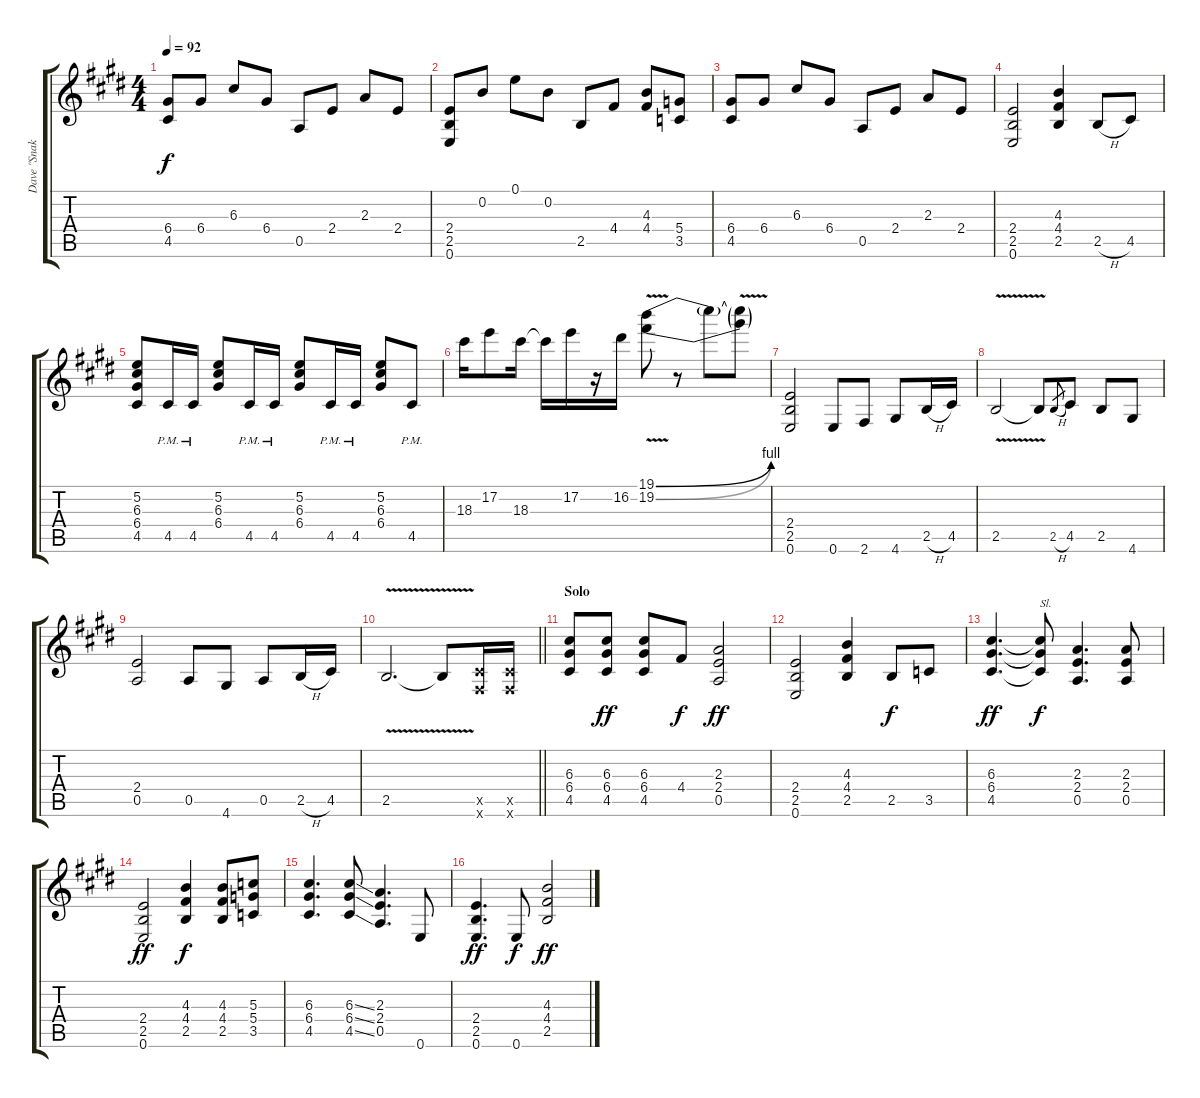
\track ("Dave \"Snake\" Sabo" "Dave \"Snak") {instrument overdrivenguitar}
\staff {score tabs}
\tuning (E4 B3 G3 D3 A2 E2) {hide}
\ts (4 4)
\tempo 92
\clef g2
\ks e
(6.4 4.5).8{dy f} 6.4.8 6.3.8 6.4.8 0.5.8 2.4.8 2.3.8 2.4.8 |
(2.4 2.5 0.6).8 0.2.8 0.1.8 0.2.8 2.5.8 4.4.8 (4.3 4.4).8 (5.4 3.5).8 |
(6.4 4.5).8 6.4.8 6.3.8 6.4.8 0.5.8 2.4.8 2.3.8 2.4.8 |
(2.4 2.5 0.6).2 (4.3 4.4 2.5).4 2.5{h}.8 4.5.8 |
(5.2 6.3 6.4 4.5).8 4.5{pm}.16 4.5{pm}.16 (5.2 6.3 6.4).8 4.5{pm}.16 4.5{pm}.16 (5.2 6.3 6.4).8 4.5{pm}.16 4.5{pm}.16 (5.2 6.3 6.4).8 4.5{pm}.8 |
18.3.16{volume 16 instrument overdrivenguitar} 17.2.8 18.3.16 18.3{t}.16 17.2.16 r.16 16.2.16 (19.1{be (bend 0 0 60 4)} 19.2{be (bend 0 0 60 4) v}).8 r.8 19.1{t}.8 (19.1{t} 19.2{t}).8 |
(2.4 2.5 0.6).2{volume 13 instrument overdrivenguitar} 0.6.8 2.6.8 4.6.8 2.5{h}.16 4.5.16 |
2.5{v}.2 2.5{t}.8 2.5{h}.8{gr} 4.5.8 2.5.8 4.6.8 |
(2.4 0.5).2 0.5.8 4.6.8 0.5.8 2.5{h}.16 4.5.16 |
\barLineRight lightlight
2.5{v}.2{d volume 9} 2.5{t}.8 (4.5{x} 2.6{x}).16 (4.5{x} 2.6{x}).16 |
\section ("" "Solo")
(6.3 6.4 4.5).8 (6.3 6.4 4.5).8{dy ff} (6.3 6.4 4.5).8 4.4.8{dy f} (2.3 2.4 0.5).2{dy ff} |
(2.4 2.5 0.6).2 (4.3 4.4 2.5).4 2.5.8{dy f} 3.5.8 |
(6.3 6.4 4.5).4{d dy ff} (6.3{t} 6.4{t} 4.5{t}).8{txt "Sl." dy f} (2.3 2.4 0.5).4{d} (2.3 2.4 0.5).8 |
(2.4 2.5 0.6).2{dy ff} (4.3 4.4 2.5).4{dy f} (4.3 4.4 2.5).8 (5.3 5.4 3.5).8 |
(6.3 6.4 4.5).4{d} (6.3{ss} 6.4{ss} 4.5{ss}).8 (2.3 2.4 0.5).4{d} 0.6.8 |
(2.4 2.5 0.6).4{d dy ff} 0.6.8{dy f} (4.3 4.4 2.5).2{dy ff}
